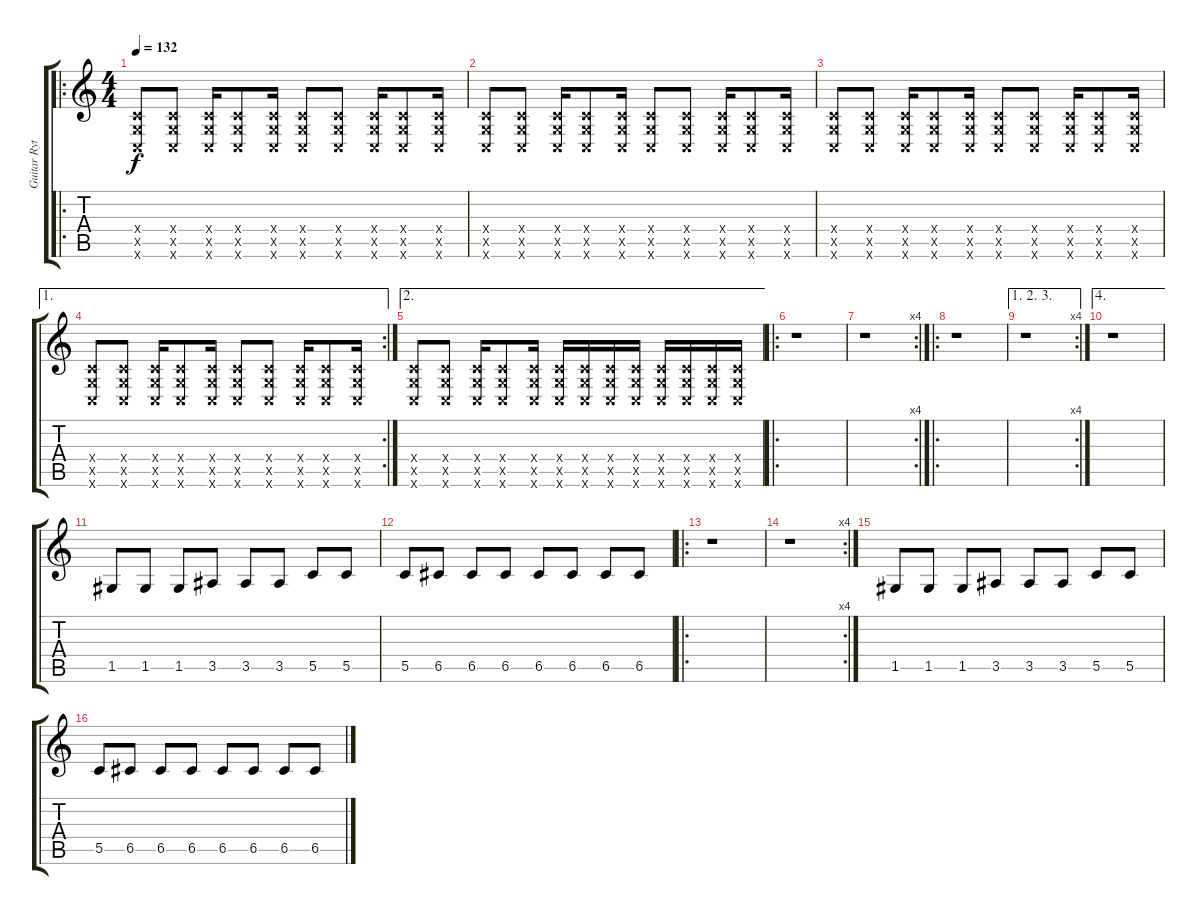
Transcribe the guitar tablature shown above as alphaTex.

\track ("Guitar Rythm" "Guitar Ryt") {instrument distortionguitar}
\staff {score tabs}
\tuning (E4 C4 G3 C3 G2 C2) {hide}
\ro
\ts (4 4)
\tempo 132
\clef g2
\ks c
(0.4{x} 0.5{x} 0.6{x}).8{dy f instrument distortionguitar} (0.4{x} 0.5{x} 0.6{x}).8 (0.4{x} 0.5{x} 0.6{x}).16 (0.4{x} 0.5{x} 0.6{x}).8 (0.4{x} 0.5{x} 0.6{x}).16 (0.4{x} 0.5{x} 0.6{x}).8 (0.4{x} 0.5{x} 0.6{x}).8 (0.4{x} 0.5{x} 0.6{x}).16 (0.4{x} 0.5{x} 0.6{x}).8 (0.4{x} 0.5{x} 0.6{x}).16 |
(0.4{x} 0.5{x} 0.6{x}).8 (0.4{x} 0.5{x} 0.6{x}).8 (0.4{x} 0.5{x} 0.6{x}).16 (0.4{x} 0.5{x} 0.6{x}).8 (0.4{x} 0.5{x} 0.6{x}).16 (0.4{x} 0.5{x} 0.6{x}).8 (0.4{x} 0.5{x} 0.6{x}).8 (0.4{x} 0.5{x} 0.6{x}).16 (0.4{x} 0.5{x} 0.6{x}).8 (0.4{x} 0.5{x} 0.6{x}).16 |
(0.4{x} 0.5{x} 0.6{x}).8 (0.4{x} 0.5{x} 0.6{x}).8 (0.4{x} 0.5{x} 0.6{x}).16 (0.4{x} 0.5{x} 0.6{x}).8 (0.4{x} 0.5{x} 0.6{x}).16 (0.4{x} 0.5{x} 0.6{x}).8 (0.4{x} 0.5{x} 0.6{x}).8 (0.4{x} 0.5{x} 0.6{x}).16 (0.4{x} 0.5{x} 0.6{x}).8 (0.4{x} 0.5{x} 0.6{x}).16 |
\ae 1
\rc 2
(0.4{x} 0.5{x} 0.6{x}).8 (0.4{x} 0.5{x} 0.6{x}).8 (0.4{x} 0.5{x} 0.6{x}).16 (0.4{x} 0.5{x} 0.6{x}).8 (0.4{x} 0.5{x} 0.6{x}).16 (0.4{x} 0.5{x} 0.6{x}).8 (0.4{x} 0.5{x} 0.6{x}).8 (0.4{x} 0.5{x} 0.6{x}).16 (0.4{x} 0.5{x} 0.6{x}).8 (0.4{x} 0.5{x} 0.6{x}).16 |
\ae 2
(0.4{x} 0.5{x} 0.6{x}).8 (0.4{x} 0.5{x} 0.6{x}).8 (0.4{x} 0.5{x} 0.6{x}).16 (0.4{x} 0.5{x} 0.6{x}).8 (0.4{x} 0.5{x} 0.6{x}).16 (0.4{x} 0.5{x} 0.6{x}).16 (0.4{x} 0.5{x} 0.6{x}).16 (0.4{x} 0.5{x} 0.6{x}).16 (0.4{x} 0.5{x} 0.6{x}).16 (0.4{x} 0.5{x} 0.6{x}).16 (0.4{x} 0.5{x} 0.6{x}).16 (0.4{x} 0.5{x} 0.6{x}).16 (0.4{x} 0.5{x} 0.6{x}).16 |
\ro
r.1 |
\rc 4
r.1 |
\ro
r.1 |
\ae (1 2 3)
\rc 4
r.1 |
\ae 4
r.1 |
1.5.8 1.5.8 1.5.8 3.5.8 3.5.8 3.5.8 5.5.8 5.5.8 |
5.5.8 6.5.8 6.5.8 6.5.8 6.5.8 6.5.8 6.5.8 6.5.8 |
\ro
r.1 |
\rc 4
r.1 |
1.5.8 1.5.8 1.5.8 3.5.8 3.5.8 3.5.8 5.5.8 5.5.8 |
5.5.8 6.5.8 6.5.8 6.5.8 6.5.8 6.5.8 6.5.8 6.5.8
